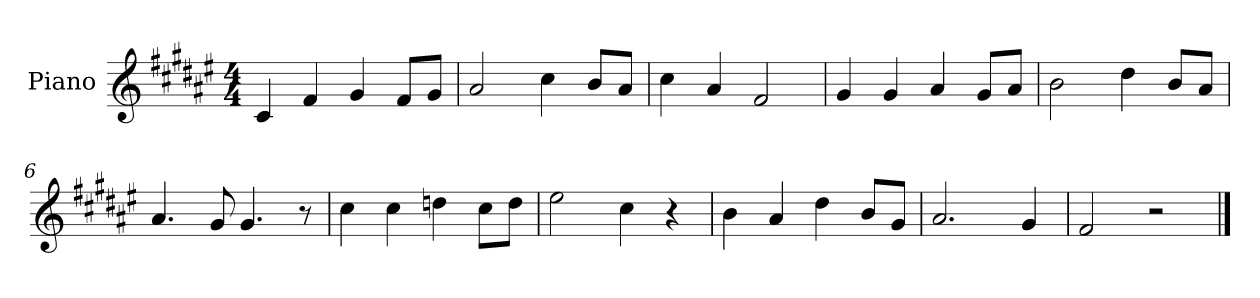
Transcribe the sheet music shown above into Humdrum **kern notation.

**kern
*part1
*staff1
*I"Piano
*I'Pno
*clefG2
*k[f#c#g#d#a#e#]
*F#:
*M4/4
=1
4c#/
4f#/
4g#/
8f#/L
8g#/J
=2
2a#/
4cc#\
8b/L
8a#/J
=3
4cc#\
4a#/
2f#/
=4
4g#/
4g#/
4a#/
8g#/L
8a#/J
=5
2b\
4dd#\
8b/L
8a#/J
=6
4.a#/
8g#/
4.g#/
8r
=7
4cc#\
4cc#\
4ddn\
8cc#\L
8dd\J
=8
2ee#\
4cc#\
4r
=9
4b\
4a#/
4dd#\
8b/L
8g#/J
=10
2.a#/
4g#/
=11
2f#/
2r
==
*-
